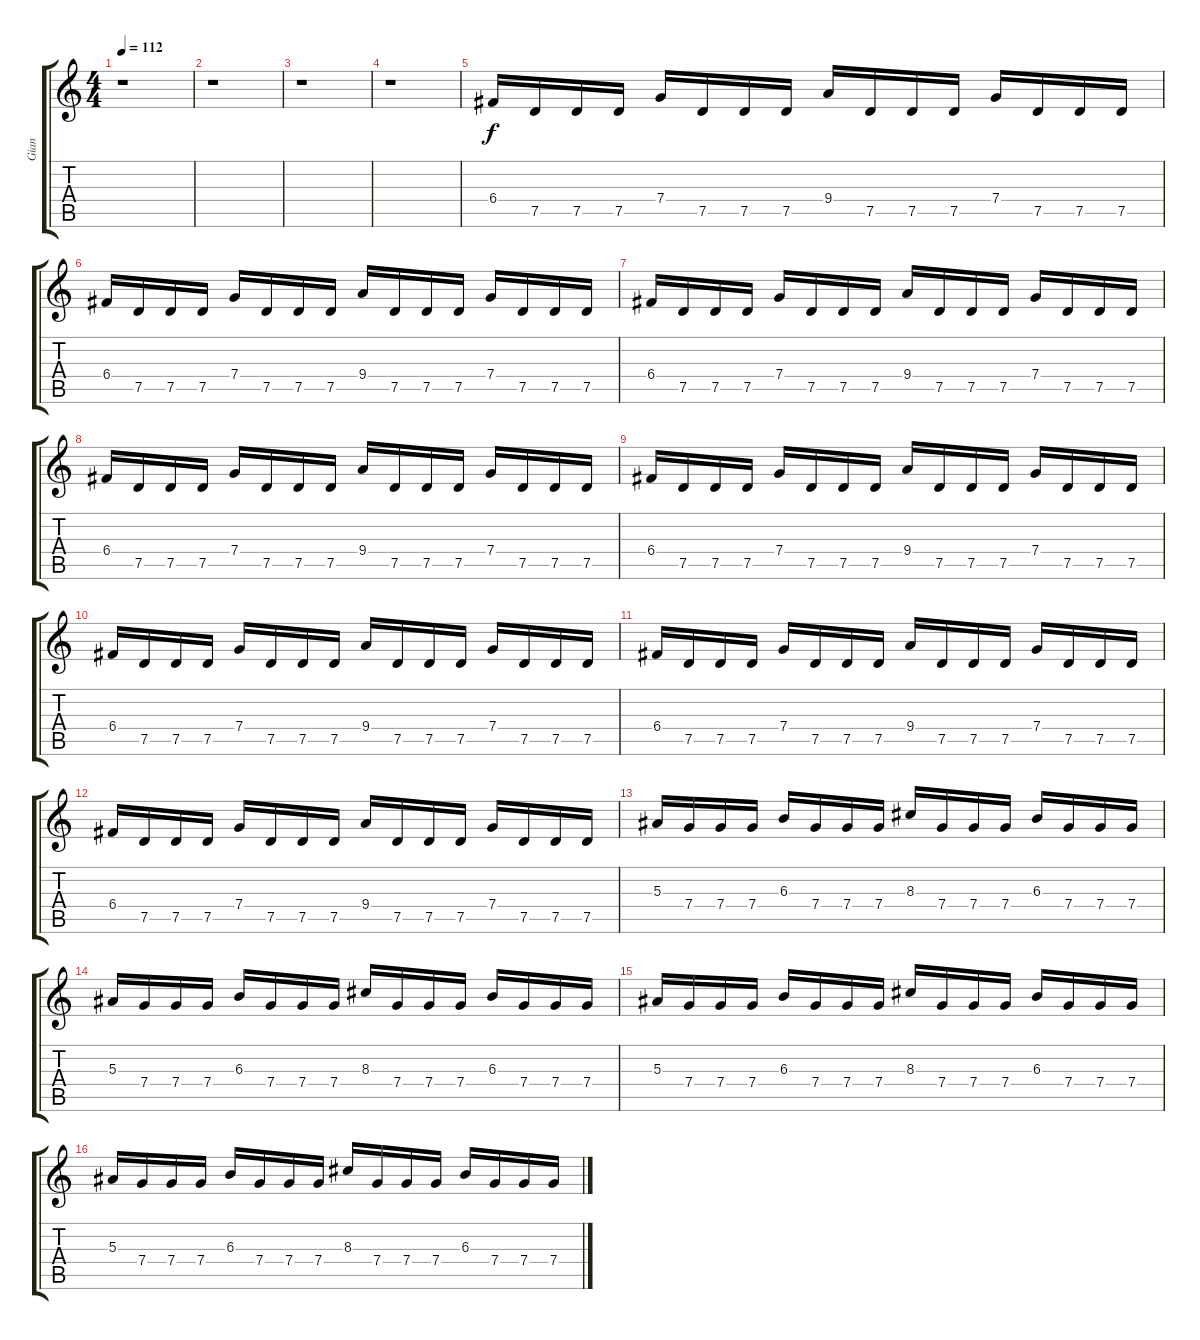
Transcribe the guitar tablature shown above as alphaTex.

\track ("Gian" "Gian") {instrument distortionguitar}
\staff {score tabs}
\tuning (D4 A3 F3 C3 G2 D2) {hide}
\ts (4 4)
\tempo 112
\clef g2
\ks c
r.1{dy f instrument distortionguitar} |
r.1 |
r.1 |
r.1 |
6.4.16 7.5.16 7.5.16 7.5.16 7.4.16 7.5.16 7.5.16 7.5.16 9.4.16 7.5.16 7.5.16 7.5.16 7.4.16 7.5.16 7.5.16 7.5.16 |
6.4.16 7.5.16 7.5.16 7.5.16 7.4.16 7.5.16 7.5.16 7.5.16 9.4.16 7.5.16 7.5.16 7.5.16 7.4.16 7.5.16 7.5.16 7.5.16 |
6.4.16 7.5.16 7.5.16 7.5.16 7.4.16 7.5.16 7.5.16 7.5.16 9.4.16 7.5.16 7.5.16 7.5.16 7.4.16 7.5.16 7.5.16 7.5.16 |
6.4.16 7.5.16 7.5.16 7.5.16 7.4.16 7.5.16 7.5.16 7.5.16 9.4.16 7.5.16 7.5.16 7.5.16 7.4.16 7.5.16 7.5.16 7.5.16 |
6.4.16 7.5.16 7.5.16 7.5.16 7.4.16 7.5.16 7.5.16 7.5.16 9.4.16 7.5.16 7.5.16 7.5.16 7.4.16 7.5.16 7.5.16 7.5.16 |
6.4.16 7.5.16 7.5.16 7.5.16 7.4.16 7.5.16 7.5.16 7.5.16 9.4.16 7.5.16 7.5.16 7.5.16 7.4.16 7.5.16 7.5.16 7.5.16 |
6.4.16 7.5.16 7.5.16 7.5.16 7.4.16 7.5.16 7.5.16 7.5.16 9.4.16 7.5.16 7.5.16 7.5.16 7.4.16 7.5.16 7.5.16 7.5.16 |
6.4.16 7.5.16 7.5.16 7.5.16 7.4.16 7.5.16 7.5.16 7.5.16 9.4.16 7.5.16 7.5.16 7.5.16 7.4.16 7.5.16 7.5.16 7.5.16 |
5.3.16 7.4.16 7.4.16 7.4.16 6.3.16 7.4.16 7.4.16 7.4.16 8.3.16 7.4.16 7.4.16 7.4.16 6.3.16 7.4.16 7.4.16 7.4.16 |
5.3.16 7.4.16 7.4.16 7.4.16 6.3.16 7.4.16 7.4.16 7.4.16 8.3.16 7.4.16 7.4.16 7.4.16 6.3.16 7.4.16 7.4.16 7.4.16 |
5.3.16 7.4.16 7.4.16 7.4.16 6.3.16 7.4.16 7.4.16 7.4.16 8.3.16 7.4.16 7.4.16 7.4.16 6.3.16 7.4.16 7.4.16 7.4.16 |
5.3.16 7.4.16 7.4.16 7.4.16 6.3.16 7.4.16 7.4.16 7.4.16 8.3.16 7.4.16 7.4.16 7.4.16 6.3.16 7.4.16 7.4.16 7.4.16
